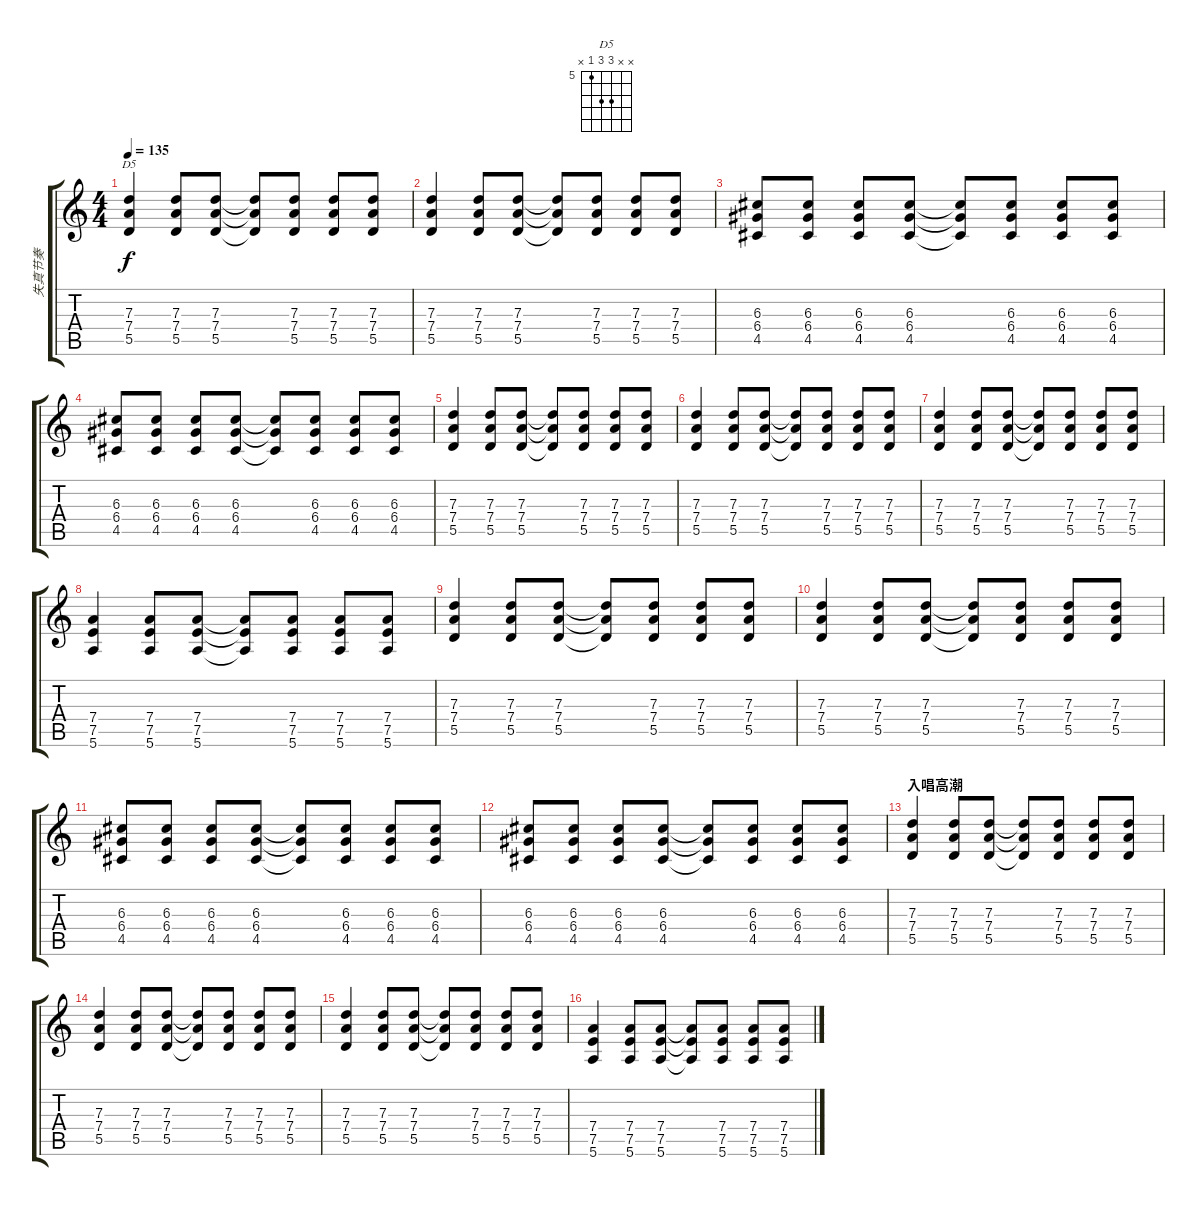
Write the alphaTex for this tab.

\track ("失真节奏" "失真节奏") {instrument overdrivenguitar}
\staff {score tabs}
\tuning (E4 B3 G3 D3 A2 E2) {hide}
\chord ("D5" x x 7 7 5 x) {firstfret 5}
\ts (4 4)
\tempo 135
\clef g2
\ks c
(7.3 7.4 5.5).4{ch "D5" dy f} (7.3 7.4 5.5).8 (7.3 7.4 5.5).8 (7.3{t} 7.4{t} 5.5{t}).8 (7.3 7.4 5.5).8 (7.3 7.4 5.5).8 (7.3 7.4 5.5).8 |
(7.3 7.4 5.5).4 (7.3 7.4 5.5).8 (7.3 7.4 5.5).8 (7.3{t} 7.4{t} 5.5{t}).8 (7.3 7.4 5.5).8 (7.3 7.4 5.5).8 (7.3 7.4 5.5).8 |
(6.3 6.4 4.5).8 (6.3 6.4 4.5).8 (6.3 6.4 4.5).8 (6.3 6.4 4.5).8 (6.3{t} 6.4{t} 4.5{t}).8 (6.3 6.4 4.5).8 (6.3 6.4 4.5).8 (6.3 6.4 4.5).8 |
(6.3 6.4 4.5).8 (6.3 6.4 4.5).8 (6.3 6.4 4.5).8 (6.3 6.4 4.5).8 (6.3{t} 6.4{t} 4.5{t}).8 (6.3 6.4 4.5).8 (6.3 6.4 4.5).8 (6.3 6.4 4.5).8 |
(7.3 7.4 5.5).4 (7.3 7.4 5.5).8 (7.3 7.4 5.5).8 (7.3{t} 7.4{t} 5.5{t}).8 (7.3 7.4 5.5).8 (7.3 7.4 5.5).8 (7.3 7.4 5.5).8 |
(7.3 7.4 5.5).4 (7.3 7.4 5.5).8 (7.3 7.4 5.5).8 (7.3{t} 7.4{t} 5.5{t}).8 (7.3 7.4 5.5).8 (7.3 7.4 5.5).8 (7.3 7.4 5.5).8 |
(7.3 7.4 5.5).4 (7.3 7.4 5.5).8 (7.3 7.4 5.5).8 (7.3{t} 7.4{t} 5.5{t}).8 (7.3 7.4 5.5).8 (7.3 7.4 5.5).8 (7.3 7.4 5.5).8 |
(7.4 7.5 5.6).4 (7.4 7.5 5.6).8 (7.4 7.5 5.6).8 (7.4{t} 7.5{t} 5.6{t}).8 (7.4 7.5 5.6).8 (7.4 7.5 5.6).8 (7.4 7.5 5.6).8 |
(7.3 7.4 5.5).4 (7.3 7.4 5.5).8 (7.3 7.4 5.5).8 (7.3{t} 7.4{t} 5.5{t}).8 (7.3 7.4 5.5).8 (7.3 7.4 5.5).8 (7.3 7.4 5.5).8 |
(7.3 7.4 5.5).4 (7.3 7.4 5.5).8 (7.3 7.4 5.5).8 (7.3{t} 7.4{t} 5.5{t}).8 (7.3 7.4 5.5).8 (7.3 7.4 5.5).8 (7.3 7.4 5.5).8 |
(6.3 6.4 4.5).8 (6.3 6.4 4.5).8 (6.3 6.4 4.5).8 (6.3 6.4 4.5).8 (6.3{t} 6.4{t} 4.5{t}).8 (6.3 6.4 4.5).8 (6.3 6.4 4.5).8 (6.3 6.4 4.5).8 |
(6.3 6.4 4.5).8 (6.3 6.4 4.5).8 (6.3 6.4 4.5).8 (6.3 6.4 4.5).8 (6.3{t} 6.4{t} 4.5{t}).8 (6.3 6.4 4.5).8 (6.3 6.4 4.5).8 (6.3 6.4 4.5).8 |
\section ("" "入唱高潮")
(7.3 7.4 5.5).4 (7.3 7.4 5.5).8 (7.3 7.4 5.5).8 (7.3{t} 7.4{t} 5.5{t}).8 (7.3 7.4 5.5).8 (7.3 7.4 5.5).8 (7.3 7.4 5.5).8 |
(7.3 7.4 5.5).4 (7.3 7.4 5.5).8 (7.3 7.4 5.5).8 (7.3{t} 7.4{t} 5.5{t}).8 (7.3 7.4 5.5).8 (7.3 7.4 5.5).8 (7.3 7.4 5.5).8 |
(7.3 7.4 5.5).4 (7.3 7.4 5.5).8 (7.3 7.4 5.5).8 (7.3{t} 7.4{t} 5.5{t}).8 (7.3 7.4 5.5).8 (7.3 7.4 5.5).8 (7.3 7.4 5.5).8 |
(7.4 7.5 5.6).4 (7.4 7.5 5.6).8 (7.4 7.5 5.6).8 (7.4{t} 7.5{t} 5.6{t}).8 (7.4 7.5 5.6).8 (7.4 7.5 5.6).8 (7.4 7.5 5.6).8
